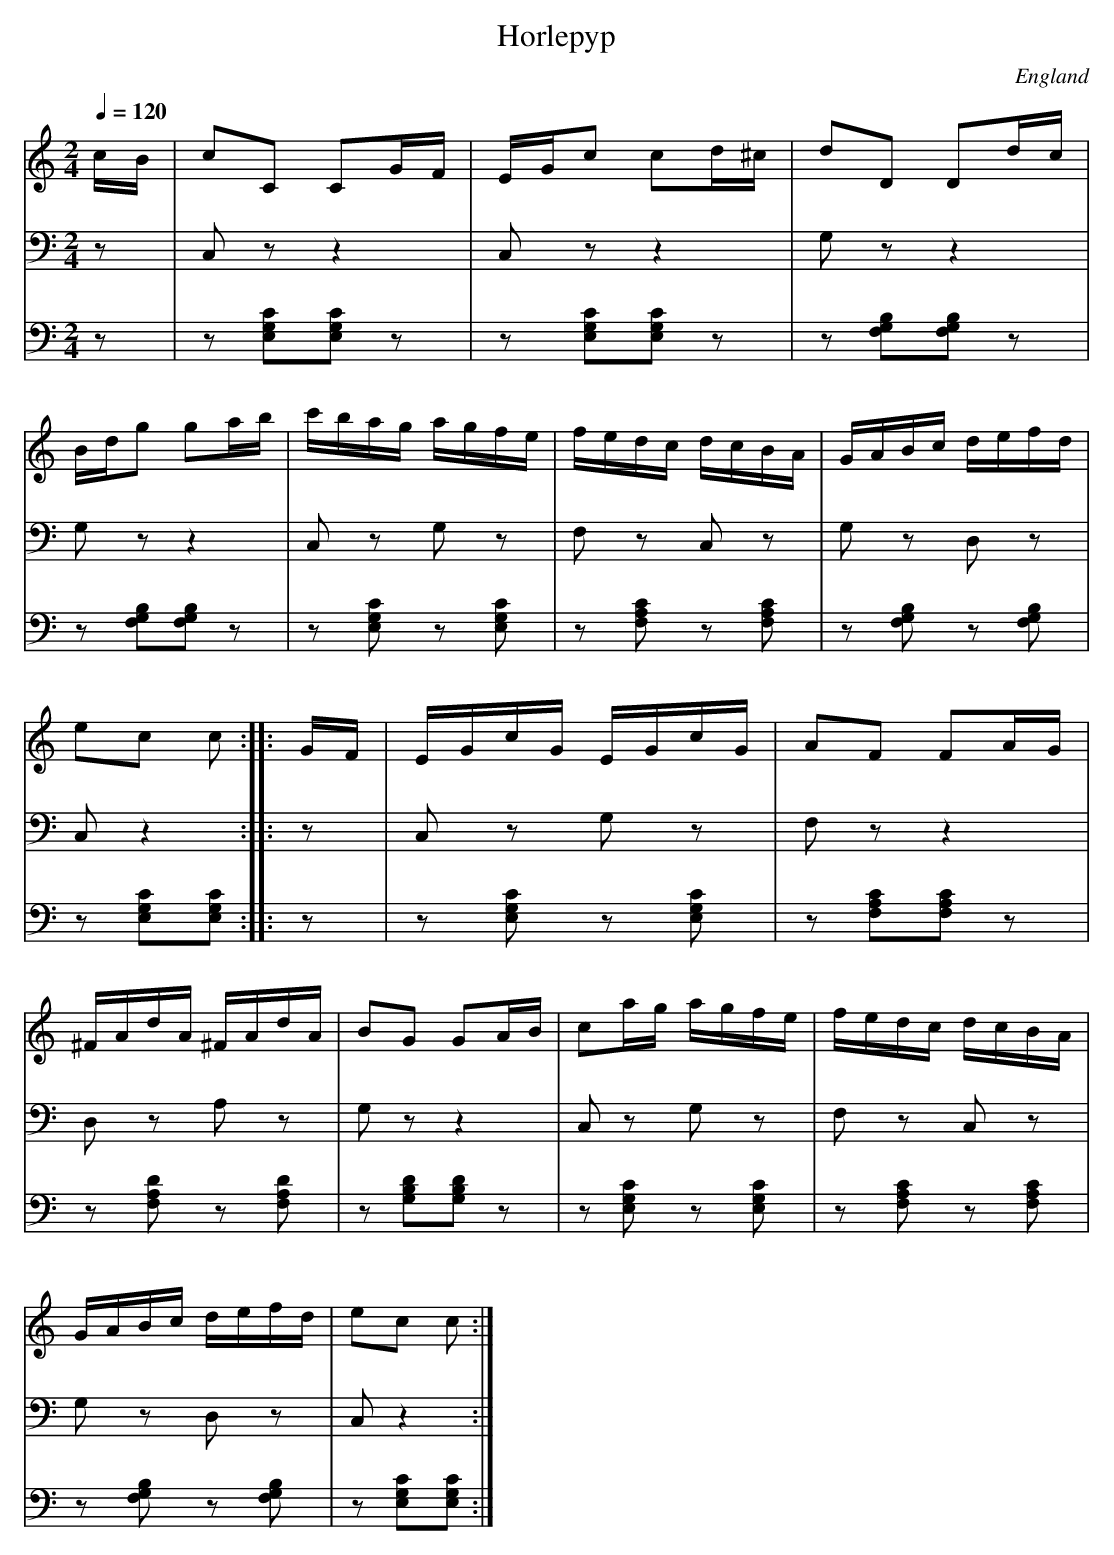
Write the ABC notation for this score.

X:1
T:Horlepyp
O:England
M:2/4
L:1/8
Q:1/4=120
K:C
V:1
c/B/ |cC CG/F/ |E/G/c cd/^c/ |dD Dd/c/ |
B/d/g ga/b/ |c'/b/a/g/ a/g/f/e/ |f/e/d/c/ d/c/B/A/ |G/A/B/c/ d/e/f/d/ |
ec c:| |:G/F/ |E/G/c/G/ E/G/c/G/ |AF FA/G/ |
^F/A/d/A/ ^F/A/d/A/ |BG GA/B/ |ca/g/ a/g/f/e/ |f/e/d/c/ d/c/B/A/ |
G/A/B/c/ d/e/f/d/ |ec c:|
V:2          %Horlepyp (bas)
z |C,z z2 |C,z z2 |G,z z2 |
G,z z2 |C,z G,z |F,z C,z |G,z D,z |
C,z2 :| |:z|C, zG, z|F, zz2 |
D,z A,z |G,z z2 |C,z G,z |F,z C,z |
G,z D,z |C,z2 :|
V:3          %Horlepyp (bas) (bas)
z|z [E,G, C][E,G,C]z|z [E,G, C][E,G,C]z|z [F,G, B,][F,G,B,]z|
z [F,G, B,][F,G,B,]z|z [E,G, C]z [E,G, C]|z [F,A, C]z [F,A, C]|z [F,G, B,]z [F,G, B,]|
z [E,G, C][E,G,C]:| |:z|z [E,G, C]z [E,G, C]|z [F,A, C][F,A,C]z|
z [F,A, D]z [F,A, D]|z [G,B, D][G,B,D]z|z [E,G, C]z [E,G, C]|z [F,A, C]z [F,A, C]|
z [F,G, B,]z [F,G, B,]|z [E,G, C][E,G,C]:|
